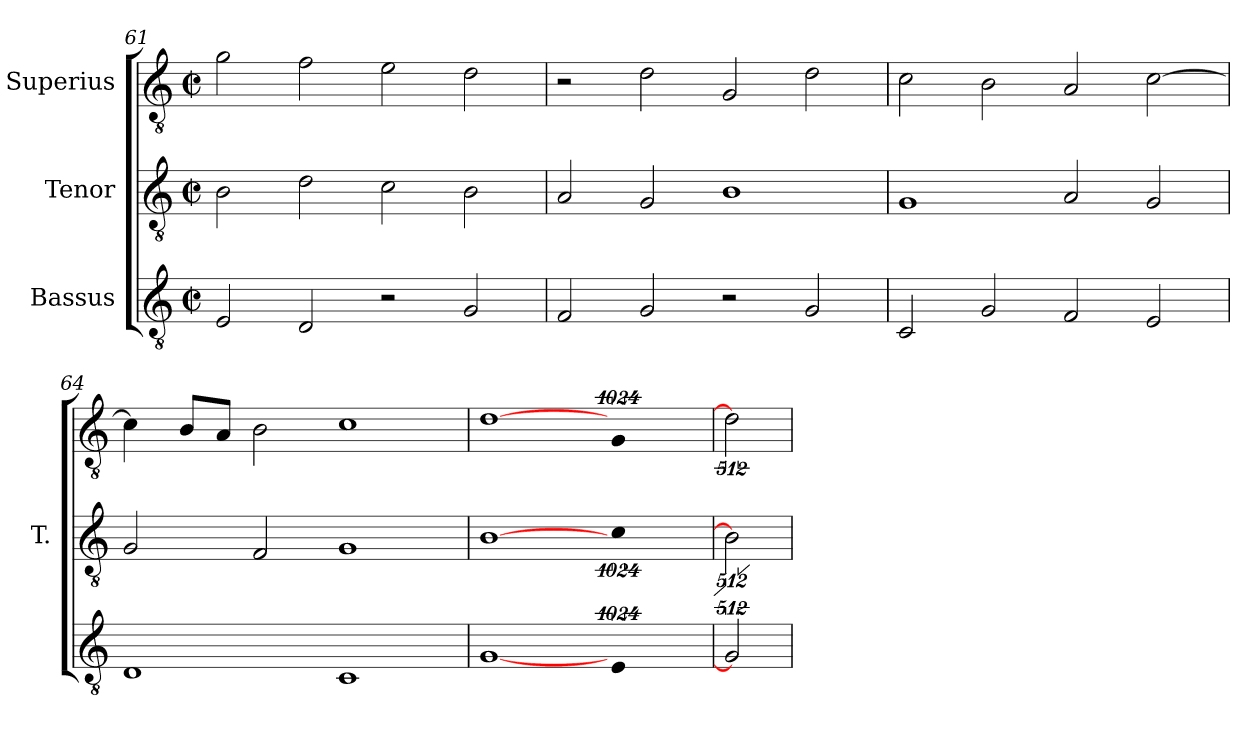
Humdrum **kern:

**kern	**kern	**kern
*part3	*part2	*part1
*staff3	*staff2	*staff1
*I"Bassus	*I"Tenor	*I"Superius
*	*I'T.	*
*clefGv2	*clefGv2	*clefGv2
*ITrd7c12	*ITrd7c12	*ITrd7c12
*k[]	*k[]	*k[]
*C:	*C:	*C:
*M2/2	*M2/2	*M2/2
*met(c|)	*met(c|)	*met(c|)
=61	=61	=61
2EEi/	2BBi\	2Gi\
2DDi/	2Di\	2Fi\
2r	2Ci\	2Ei\
2GGi/	2BBi\	2Di\
!!LO:LB:g=z
=62	=62	=62
2FFi/	2AAi/	2r
2GGi/	2GGi/	2Di\
2r	1BBi	2GGi/
2GGi/	.	2Di\
=63	=63	=63
2CCi/	1GGi	2Ci\
2GGi/	.	2BBi\
2FFi/	2AAi/	2AAi/
2EEi/	2GGi/	[>2Ci\
=64	=64	=64
1DDi	2GGi/	4Ci\]
.	.	8BBi/L
.	.	8AAi/J
.	2FFi/	2BBi\
1CCi	1GGi	1Ci
!!LO:LB:g=z
=65	=65	=65
[1GGi	[1BBi	[1Di
1024ryy	1024ryy	1024ryy
!LO:N:vis=1	!LO:N:vis=1	!LO:N:vis=1
1024%683EEi	1024%683Ci	1024%683GGi
=66	=66	=66
1024%341GGi]	1024%341BBi]	1024%341Di]
=	=	=
*-	*-	*-
